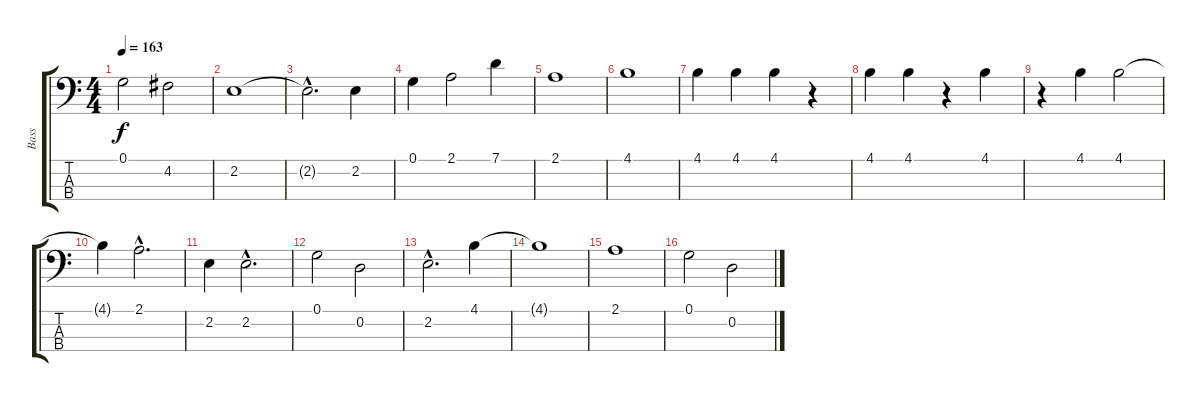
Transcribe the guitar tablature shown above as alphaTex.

\track ("Bass" "Bass") {instrument acousticbass}
\staff {score tabs}
\tuning (G2 D2 A1 E1) {hide}
\ts (4 4)
\tempo 163
\clef f4
\ks c
0.1.2{dy f} 4.2.2 |
2.2.1 |
2.2{hac t}.2{d} 2.2.4 |
0.1.4 2.1.2 7.1.4 |
2.1.1 |
4.1.1 |
4.1.4 4.1.4 4.1.4 r.4 |
4.1.4 4.1.4 r.4 4.1.4 |
r.4 4.1.4 4.1.2 |
4.1{t}.4 2.1{hac}.2{d} |
2.2.4 2.2{hac}.2{d} |
0.1.2 0.2.2 |
2.2{hac}.2{d} 4.1.4 |
4.1{t}.1 |
2.1.1 |
0.1.2 0.2.2
